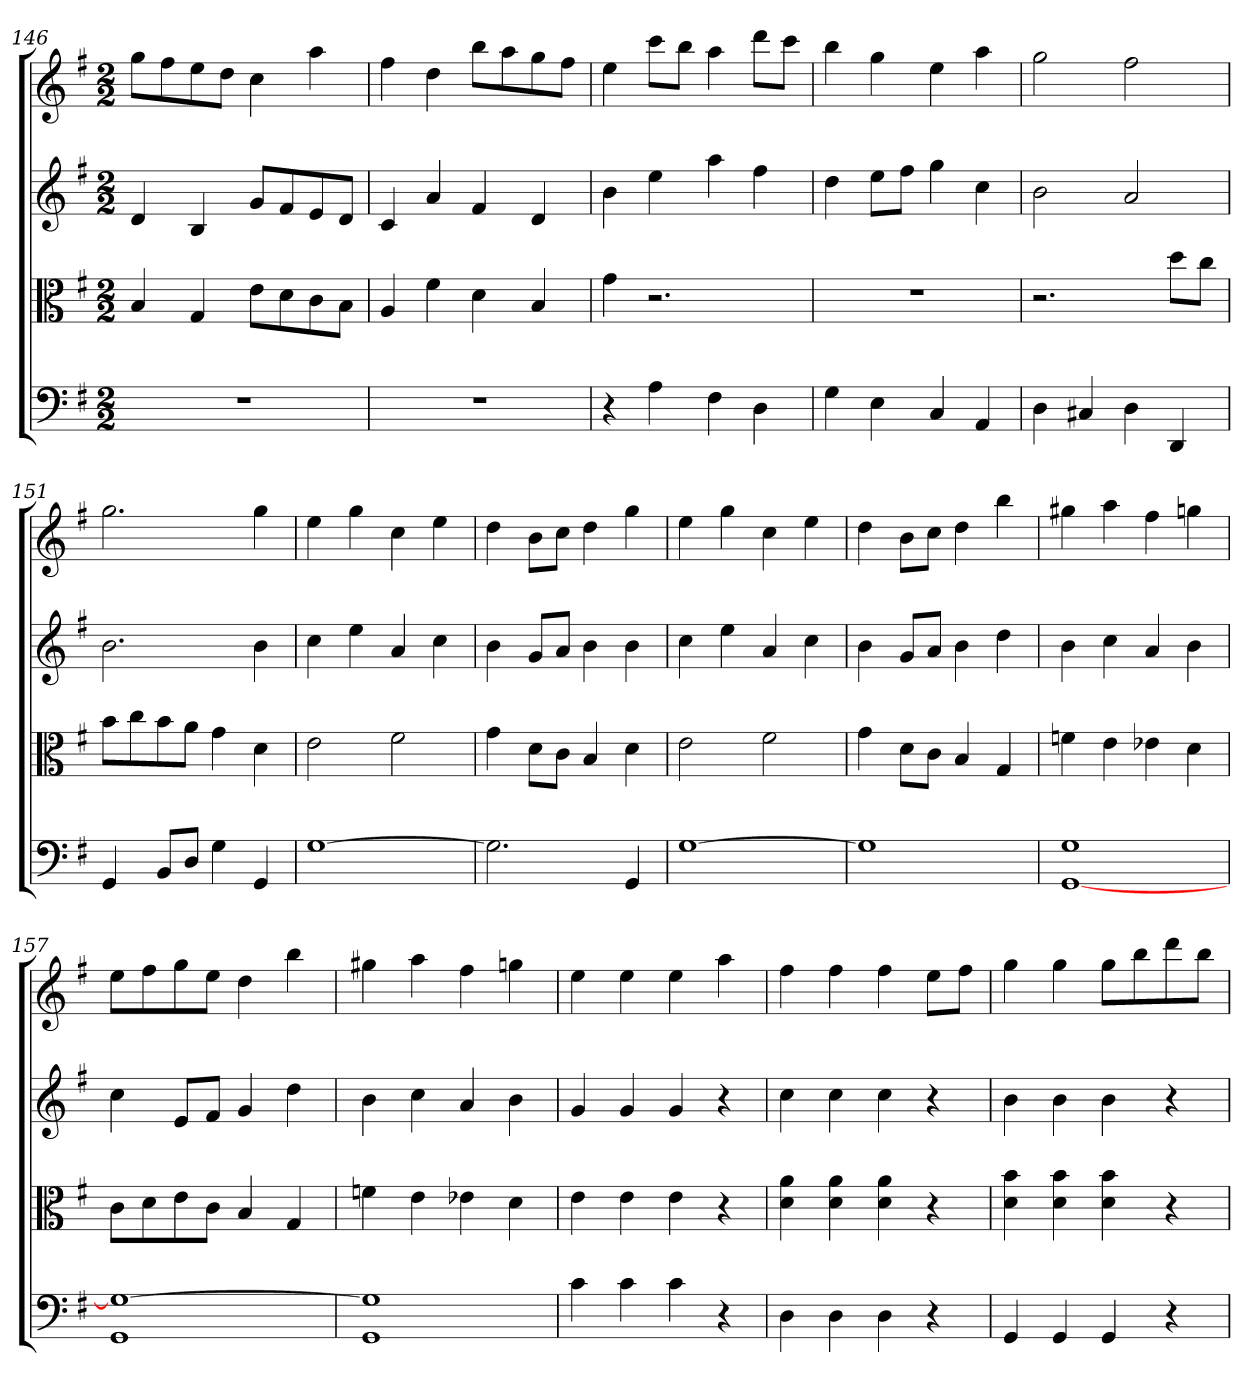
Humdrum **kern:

**kern	**kern	**kern	**kern
*part4	*part3	*part2	*part1
*staff4	*staff3	*staff2	*staff1
*clefF4	*clefC3	*	*
*k[f#]	*k[f#]	*k[f#]	*k[f#]
*G:	*G:	*G:	*G:
*M2/2	*M2/2	*M2/2	*M2/2
=146	=146	=146	=146
1r	4B	4d	8ggL
.	.	.	8ff#
.	4G	4B	8ee
.	.	.	8ddJ
.	8e\L	8gL	4cc
.	8d\	8f#	.
.	8c\	8e	4aa
.	8B\J	8dJ	.
=147	=147	=147	=147
1r	4A	4c	4ff#
.	4f#	4a	4dd
.	4d	4f#	8bbL
.	.	.	8aa
.	4B	4d	8gg
.	.	.	8ff#J
=148	=148	=148	=148
4r	4g	4b	4ee
4A	2.r	4ee	8cccL
.	.	.	8bbJ
4F#	.	4aa	4aa
4D	.	4ff#	8dddL
.	.	.	8cccJ
=149	=149	=149	=149
4G	1r	4dd	4bb
4E	.	8eeL	4gg
.	.	8ff#J	.
4C	.	4gg	4ee
4AA	.	4cc	4aa
=150	=150	=150	=150
4D	2.r	2b	2gg
4C#X	.	.	.
4D	.	2a	2ff#
4DD	8dd\L	.	.
.	8cc\J	.	.
=151	=151	=151	=151
4GG	8b\L	2.b	2.gg
.	8cc\	.	.
8BB/L	8b\	.	.
8D/J	8a\J	.	.
4G	4g	.	.
4GG	4d	4b	4gg
=152	=152	=152	=152
[1G	2e	4cc	4ee
.	.	4ee	4gg
.	2f#	4a	4cc
.	.	4cc	4ee
=153	=153	=153	=153
2.G]	4g	4b	4dd
.	8d\L	8gL	8bL
.	8c\J	8aJ	8ccJ
.	4B	4b	4dd
4GG	4d	4b	4gg
=154	=154	=154	=154
[1G	2e	4cc	4ee
.	.	4ee	4gg
.	2f#	4a	4cc
.	.	4cc	4ee
=155	=155	=155	=155
1G]	4g	4b	4dd
.	8d\L	8gL	8bL
.	8c\J	8aJ	8ccJ
.	4B	4b	4dd
.	4G	4dd	4bb
=156	=156	=156	=156
[1GG 1G	4fn	4b	4gg#X
.	4e	4cc	4aa
.	4e-X	4a	4ff#
.	4d	4b	4ggn
=157	=157	=157	=157
1GG 1G_	8c\L	4cc	8eeL
.	8d\	.	8ff#
.	8e\	8eL	8gg
.	8c\J	8f#J	8eeJ
.	4B	4g	4dd
.	4G	4dd	4bb
=158	=158	=158	=158
1GG 1G]	4fn	4b	4gg#X
.	4e	4cc	4aa
.	4e-X	4a	4ff#
.	4d	4b	4ggn
=159	=159	=159	=159
4c	4e	4g	4ee
4c	4e	4g	4ee
4c	4e	4g	4ee
4r	4r	4r	4aa
=160	=160	=160	=160
4D	4d 4a	4cc	4ff#
4D	4d 4a	4cc	4ff#
4D	4d 4a	4cc	4ff#
4r	4r	4r	8eeL
.	.	.	8ff#J
=161	=161	=161	=161
4GG	4d 4b	4b	4gg
4GG	4d 4b	4b	4gg
4GG	4d 4b	4b	8ggL
.	.	.	8bb
4r	4r	4r	8ddd
.	.	.	8bbJ
=	=	=	=
*-	*-	*-	*-
